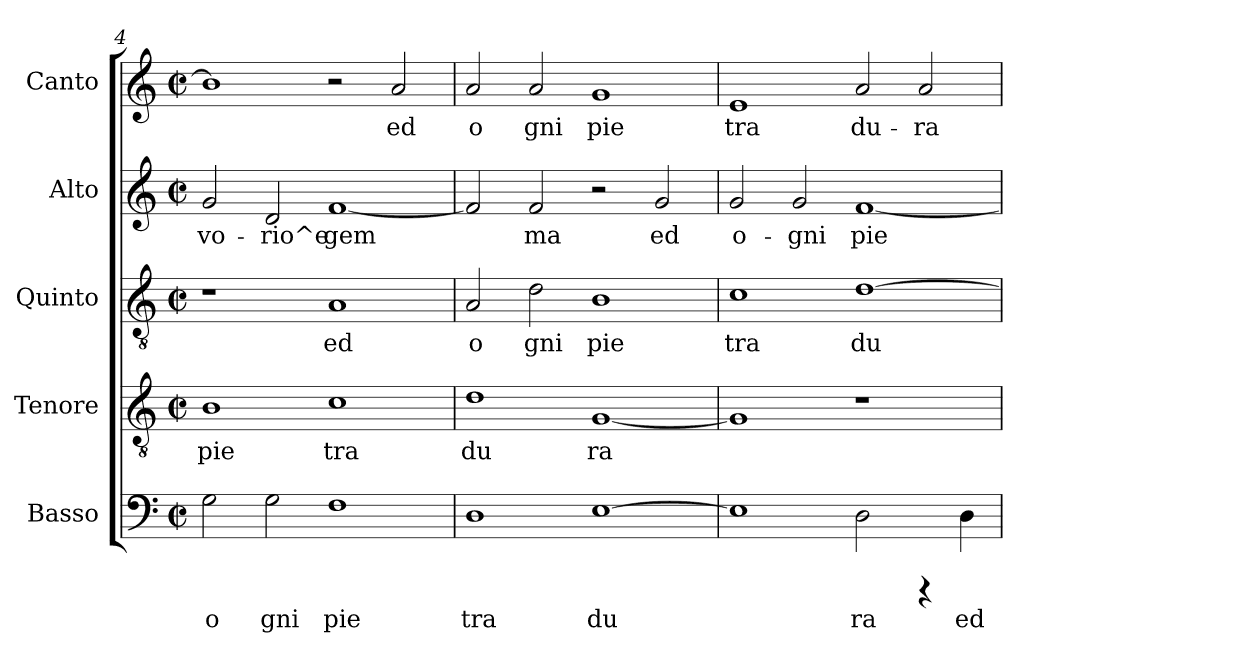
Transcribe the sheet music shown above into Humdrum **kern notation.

**kern	**text	**kern	**text	**kern	**text	**kern	**text	**kern	**text
*part5	*part5	*part4	*part4	*part3	*part3	*part2	*part2	*part1	*part1
*staff5	*staff5	*staff4	*staff4	*staff3	*staff3	*staff2	*staff2	*staff1	*staff1
*I"Basso	*	*I"Tenore	*	*I"Quinto	*	*I"Alto	*	*I"Canto	*
*clefF4	*	*clefGv2	*	*clefGv2	*	*clefG2	*	*clefG2	*
*k[]	*	*k[]	*	*k[]	*	*k[]	*	*k[]	*
*C:	*	*C:	*	*C:	*	*C:	*	*C:	*
*M2/2	*	*M2/2	*	*M2/2	*	*M2/2	*	*M2/2	*
*met(c|)	*	*met(c|)	*	*met(c|)	*	*met(c|)	*	*met(c|)	*
=4	=4	=4	=4	=4	=4	=4	=4	=4	=4
!	!LO:LY:b:cj	!	!LO:LY:b:cj	!	!	!	!LO:LY:b:cj	!	!LO:LY:b:cj
2G\	o	1B	pie	1r	.	2g/	-vo-	1b]	.
!	!LO:LY:b:cj	!	!	!	!	!	!LO:LY:b:cj	!	!
2G\	gni	.	.	.	.	2d/	-rio^e	.	.
!	!LO:LY:b:cj	!	!LO:LY:b:cj	!	!LO:LY:b:cj	!	!LO:LY:b:cj	!	!
1F	pie	1c	tra	1A	ed	[<1f	gem-	2r	.
!	!	!	!	!	!	!	!	!	!LO:LY:b:cj
.	.	.	.	.	.	.	.	2a/	ed
=5	=5	=5	=5	=5	=5	=5	=5	=5	=5
!	!LO:LY:b:cj	!	!LO:LY:b:cj	!	!LO:LY:b:cj	!	!LO:LY:b:cj	!	!LO:LY:b:cj
1D	tra	1d	du	2A/	o	2f/]	--	2a>/	o
!	!	!	!	!	!LO:LY:b:cj	!	!LO:LY:b:cj	!	!LO:LY:b:cj
.	.	.	.	2d\	gni	2f/	-ma	2a/	gni
!	!LO:LY:b:cj	!	!LO:LY:b:cj	!	!LO:LY:b:cj	!	!	!	!LO:LY:b:cj
[<1E	du	[<1G	ra	1B	pie	2r	.	1g	pie
!	!	!	!	!	!	!	!LO:LY:b:cj	!	!
.	.	.	.	.	.	2g/	ed	.	.
!!LO:LB:g=z
=6	=6	=6	=6	=6	=6	=6	=6	=6	=6
!	!LO:LY:b:cj	!	!LO:LY:b:cj	!	!LO:LY:b:cj	!	!LO:LY:b:cj	!	!LO:LY:b:cj
1E]	.	1G]	.	1c	tra	2g/	o-	1e	tra
!	!	!	!	!	!	!	!LO:LY:b:cj	!	!
.	.	.	.	.	.	2g/	-gni	.	.
!	!LO:LY:b:cj	!	!	!	!LO:LY:b:cj	!	!LO:LY:b:cj	!	!LO:LY:b:cj
2D\	ra	1r	.	[>1d	du-	[<1f	pie-	2a/	du-
!	!	!	!	!	!	!	!	!	!LO:LY:b:cj
4rCCC	.	.	.	.	.	.	.	2a/	-ra
!	!LO:LY:b:cj	!	!	!	!	!	!	!	!
4D\	ed	.	.	.	.	.	.	.	.
=	=	=	=	=	=	=	=	=	=
*-	*-	*-	*-	*-	*-	*-	*-	*-	*-
